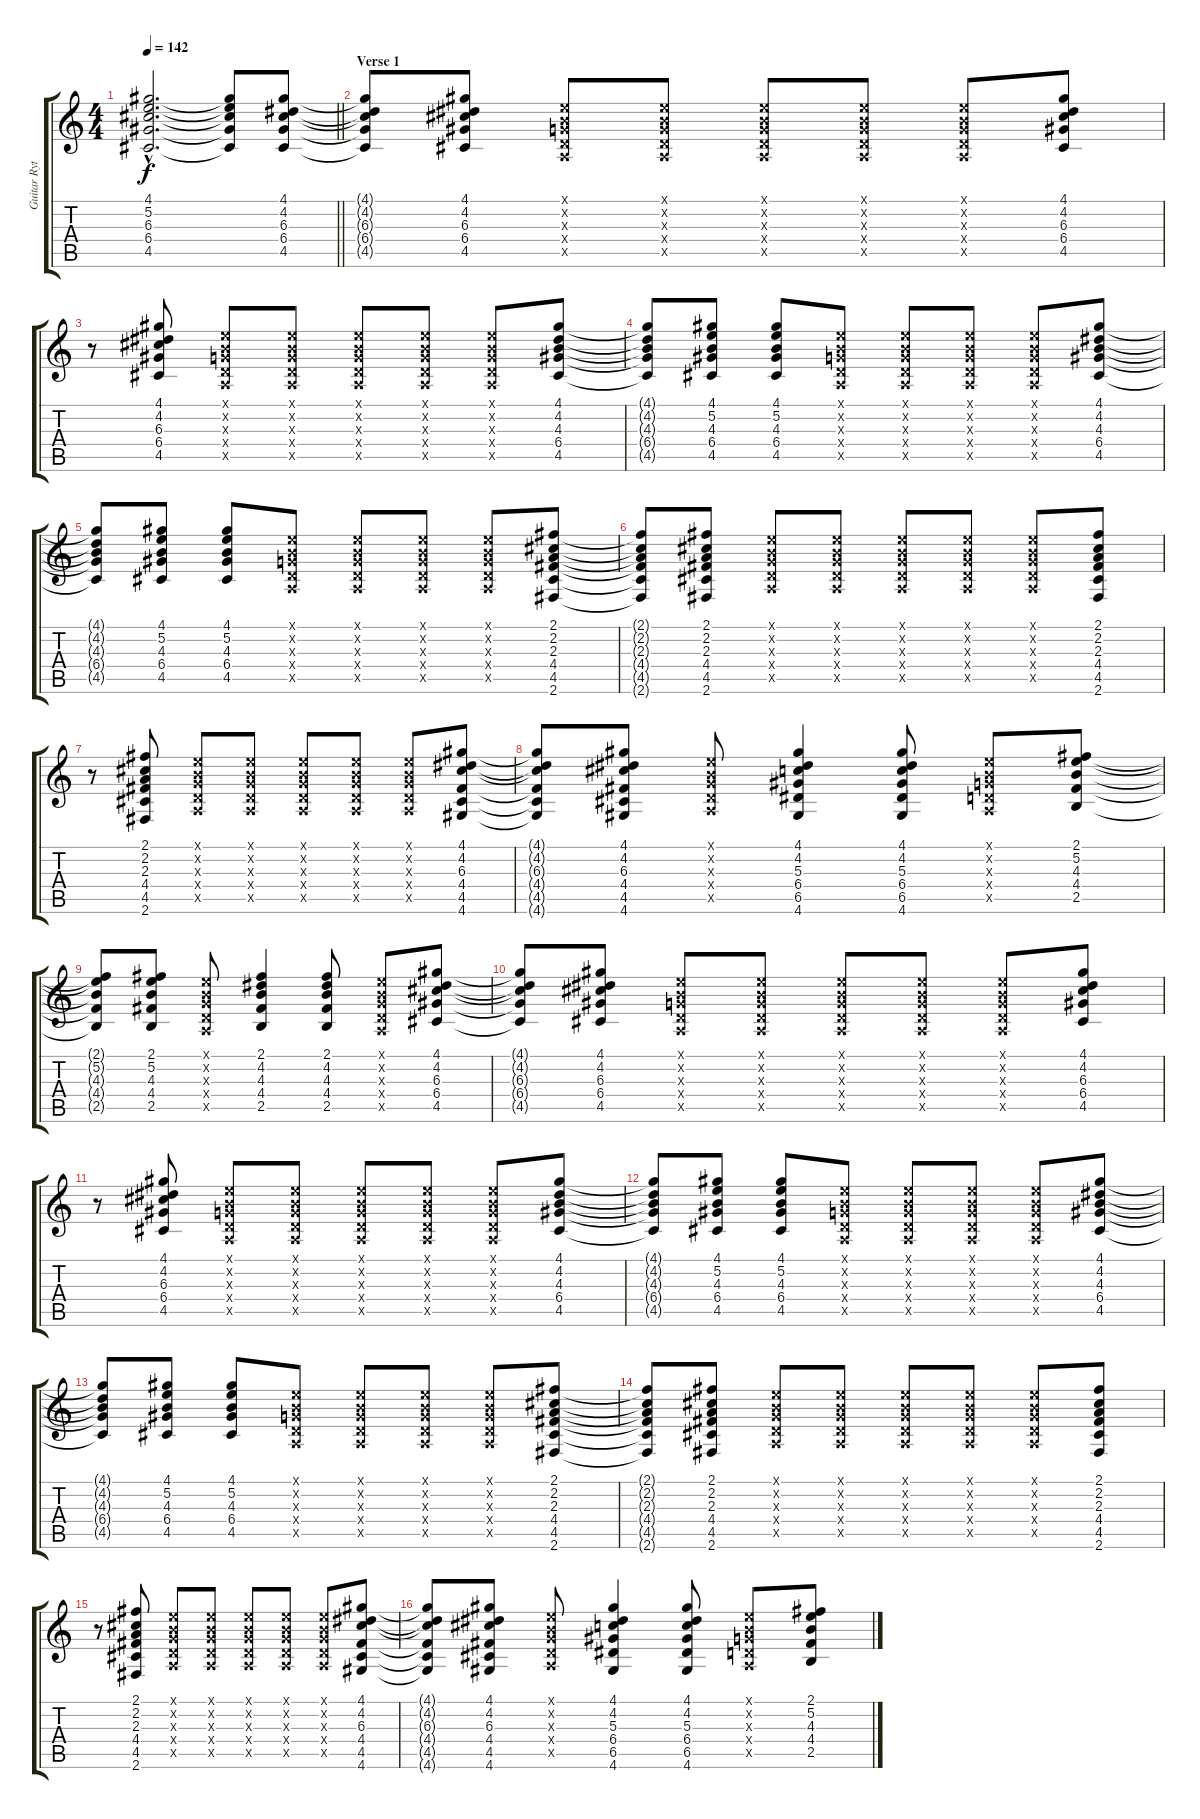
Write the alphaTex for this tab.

\track ("Guitar Rythm" "Guitar Ryt") {instrument electricguitarclean}
\staff {score tabs}
\tuning (E4 B3 G3 D3 A2 E2) {hide}
\ts (4 4)
\tempo 142
\clef g2
\barLineRight lightlight
\ks c
(4.1{hac t} 5.2{hac t} 6.3{hac t} 6.4{hac t} 4.5{hac t}).2{d dy f} (4.1{t} 5.2{t} 6.3{t} 6.4{t} 4.5{t}).8 (4.1 4.2 6.3 6.4 4.5).8 |
\section ("" "Verse 1")
(4.1{t} 4.2{t} 6.3{t} 6.4{t} 4.5{t}).8 (4.1 4.2 6.3 6.4 4.5).8 (0.1{x} 0.2{x} 0.3{x} 0.4{x} 0.5{x}).8 (0.1{x} 0.2{x} 0.3{x} 0.4{x} 0.5{x}).8 (0.1{x} 0.2{x} 0.3{x} 0.4{x} 0.5{x}).8 (0.1{x} 0.2{x} 0.3{x} 0.4{x} 0.5{x}).8 (0.1{x} 0.2{x} 0.3{x} 0.4{x} 0.5{x}).8 (4.1 4.2 6.3 6.4 4.5).8 |
r.8 (4.1 4.2 6.3 6.4 4.5).8 (0.1{x} 0.2{x} 0.3{x} 0.4{x} 0.5{x}).8 (0.1{x} 0.2{x} 0.3{x} 0.4{x} 0.5{x}).8 (0.1{x} 0.2{x} 0.3{x} 0.4{x} 0.5{x}).8 (0.1{x} 0.2{x} 0.3{x} 0.4{x} 0.5{x}).8 (0.1{x} 0.2{x} 0.3{x} 0.4{x} 0.5{x}).8 (4.1 4.2 4.3 6.4 4.5).8 |
(4.1{t} 4.2{t} 4.3{t} 6.4{t} 4.5{t}).8 (4.1 5.2 4.3 6.4 4.5).8 (4.1 5.2 4.3 6.4 4.5).8 (0.1{x} 0.2{x} 0.3{x} 0.4{x} 0.5{x}).8 (0.1{x} 0.2{x} 0.3{x} 0.4{x} 0.5{x}).8 (0.1{x} 0.2{x} 0.3{x} 0.4{x} 0.5{x}).8 (0.1{x} 0.2{x} 0.3{x} 0.4{x} 0.5{x}).8 (4.1 4.2 4.3 6.4 4.5).8 |
(4.1{t} 4.2{t} 4.3{t} 6.4{t} 4.5{t}).8 (4.1 5.2 4.3 6.4 4.5).8 (4.1 5.2 4.3 6.4 4.5).8 (0.1{x} 0.2{x} 0.3{x} 0.4{x} 0.5{x}).8 (0.1{x} 0.2{x} 0.3{x} 0.4{x} 0.5{x}).8 (0.1{x} 0.2{x} 0.3{x} 0.4{x} 0.5{x}).8 (0.1{x} 0.2{x} 0.3{x} 0.4{x} 0.5{x}).8 (2.1 2.2 2.3 4.4 4.5 2.6).8 |
(2.1{t} 2.2{t} 2.3{t} 4.4{t} 4.5{t} 2.6{t}).8 (2.1 2.2 2.3 4.4 4.5 2.6).8 (0.1{x} 0.2{x} 0.3{x} 0.4{x} 0.5{x}).8 (0.1{x} 0.2{x} 0.3{x} 0.4{x} 0.5{x}).8 (0.1{x} 0.2{x} 0.3{x} 0.4{x} 0.5{x}).8 (0.1{x} 0.2{x} 0.3{x} 0.4{x} 0.5{x}).8 (0.1{x} 0.2{x} 0.3{x} 0.4{x} 0.5{x}).8 (2.1 2.2 2.3 4.4 4.5 2.6).8 |
r.8 (2.1 2.2 2.3 4.4 4.5 2.6).8 (0.1{x} 0.2{x} 0.3{x} 0.4{x} 0.5{x}).8 (0.1{x} 0.2{x} 0.3{x} 0.4{x} 0.5{x}).8 (0.1{x} 0.2{x} 0.3{x} 0.4{x} 0.5{x}).8 (0.1{x} 0.2{x} 0.3{x} 0.4{x} 0.5{x}).8 (0.1{x} 0.2{x} 0.3{x} 0.4{x} 0.5{x}).8 (4.1 4.2 6.3 4.4 4.5 4.6).8 |
(4.1{t} 4.2{t} 6.3{t} 4.4{t} 4.5{t} 4.6{t}).8 (4.1 4.2 6.3 4.4 4.5 4.6).8 (0.1{x} 0.2{x} 0.3{x} 0.4{x} 0.5{x}).8 (4.1 4.2 5.3 6.4 6.5 4.6).4 (4.1 4.2 5.3 6.4 6.5 4.6).8 (0.1{x} 0.2{x} 0.3{x} 0.4{x} 0.5{x}).8 (2.1 5.2 4.3 4.4 2.5).8 |
(2.1{t} 5.2{t} 4.3{t} 4.4{t} 2.5{t}).8 (2.1 5.2 4.3 4.4 2.5).8 (0.1{x} 0.2{x} 0.3{x} 0.4{x} 0.5{x}).8 (2.1 4.2 4.3 4.4 2.5).4 (2.1 4.2 4.3 4.4 2.5).8 (0.1{x} 0.2{x} 0.3{x} 0.4{x} 0.5{x}).8 (4.1 4.2 6.3 6.4 4.5).8 |
(4.1{t} 4.2{t} 6.3{t} 6.4{t} 4.5{t}).8 (4.1 4.2 6.3 6.4 4.5).8 (0.1{x} 0.2{x} 0.3{x} 0.4{x} 0.5{x}).8 (0.1{x} 0.2{x} 0.3{x} 0.4{x} 0.5{x}).8 (0.1{x} 0.2{x} 0.3{x} 0.4{x} 0.5{x}).8 (0.1{x} 0.2{x} 0.3{x} 0.4{x} 0.5{x}).8 (0.1{x} 0.2{x} 0.3{x} 0.4{x} 0.5{x}).8 (4.1 4.2 6.3 6.4 4.5).8 |
r.8 (4.1 4.2 6.3 6.4 4.5).8 (0.1{x} 0.2{x} 0.3{x} 0.4{x} 0.5{x}).8 (0.1{x} 0.2{x} 0.3{x} 0.4{x} 0.5{x}).8 (0.1{x} 0.2{x} 0.3{x} 0.4{x} 0.5{x}).8 (0.1{x} 0.2{x} 0.3{x} 0.4{x} 0.5{x}).8 (0.1{x} 0.2{x} 0.3{x} 0.4{x} 0.5{x}).8 (4.1 4.2 4.3 6.4 4.5).8 |
(4.1{t} 4.2{t} 4.3{t} 6.4{t} 4.5{t}).8 (4.1 5.2 4.3 6.4 4.5).8 (4.1 5.2 4.3 6.4 4.5).8 (0.1{x} 0.2{x} 0.3{x} 0.4{x} 0.5{x}).8 (0.1{x} 0.2{x} 0.3{x} 0.4{x} 0.5{x}).8 (0.1{x} 0.2{x} 0.3{x} 0.4{x} 0.5{x}).8 (0.1{x} 0.2{x} 0.3{x} 0.4{x} 0.5{x}).8 (4.1 4.2 4.3 6.4 4.5).8 |
(4.1{t} 4.2{t} 4.3{t} 6.4{t} 4.5{t}).8 (4.1 5.2 4.3 6.4 4.5).8 (4.1 5.2 4.3 6.4 4.5).8 (0.1{x} 0.2{x} 0.3{x} 0.4{x} 0.5{x}).8 (0.1{x} 0.2{x} 0.3{x} 0.4{x} 0.5{x}).8 (0.1{x} 0.2{x} 0.3{x} 0.4{x} 0.5{x}).8 (0.1{x} 0.2{x} 0.3{x} 0.4{x} 0.5{x}).8 (2.1 2.2 2.3 4.4 4.5 2.6).8 |
(2.1{t} 2.2{t} 2.3{t} 4.4{t} 4.5{t} 2.6{t}).8 (2.1 2.2 2.3 4.4 4.5 2.6).8 (0.1{x} 0.2{x} 0.3{x} 0.4{x} 0.5{x}).8 (0.1{x} 0.2{x} 0.3{x} 0.4{x} 0.5{x}).8 (0.1{x} 0.2{x} 0.3{x} 0.4{x} 0.5{x}).8 (0.1{x} 0.2{x} 0.3{x} 0.4{x} 0.5{x}).8 (0.1{x} 0.2{x} 0.3{x} 0.4{x} 0.5{x}).8 (2.1 2.2 2.3 4.4 4.5 2.6).8 |
r.8 (2.1 2.2 2.3 4.4 4.5 2.6).8 (0.1{x} 0.2{x} 0.3{x} 0.4{x} 0.5{x}).8 (0.1{x} 0.2{x} 0.3{x} 0.4{x} 0.5{x}).8 (0.1{x} 0.2{x} 0.3{x} 0.4{x} 0.5{x}).8 (0.1{x} 0.2{x} 0.3{x} 0.4{x} 0.5{x}).8 (0.1{x} 0.2{x} 0.3{x} 0.4{x} 0.5{x}).8 (4.1 4.2 6.3 4.4 4.5 4.6).8 |
(4.1{t} 4.2{t} 6.3{t} 4.4{t} 4.5{t} 4.6{t}).8 (4.1 4.2 6.3 4.4 4.5 4.6).8 (0.1{x} 0.2{x} 0.3{x} 0.4{x} 0.5{x}).8 (4.1 4.2 5.3 6.4 6.5 4.6).4 (4.1 4.2 5.3 6.4 6.5 4.6).8 (0.1{x} 0.2{x} 0.3{x} 0.4{x} 0.5{x}).8 (2.1 5.2 4.3 4.4 2.5).8
